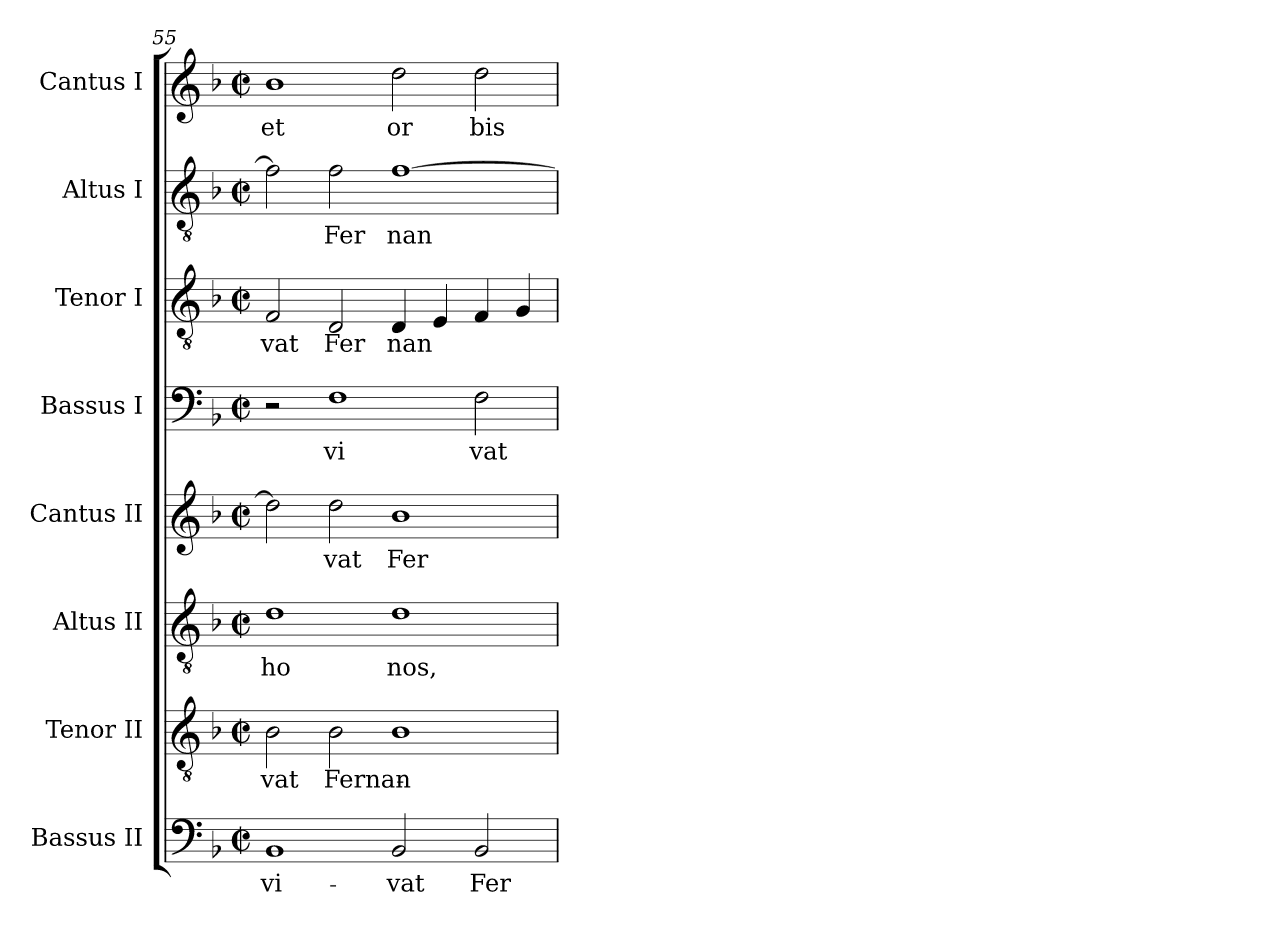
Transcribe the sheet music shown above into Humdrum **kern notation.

**kern	**text	**kern	**text	**kern	**text	**kern	**text	**kern	**text	**kern	**text	**kern	**text	**kern	**text
*part8	*part8	*part7	*part7	*part6	*part6	*part5	*part5	*part4	*part4	*part3	*part3	*part2	*part2	*part1	*part1
*staff8	*staff8	*staff7	*staff7	*staff6	*staff6	*staff5	*staff5	*staff4	*staff4	*staff3	*staff3	*staff2	*staff2	*staff1	*staff1
*I"Bassus II	*	*I"Tenor II	*	*I"Altus II	*	*I"Cantus II	*	*I"Bassus I	*	*I"Tenor I	*	*I"Altus I	*	*I"Cantus I	*
*clefF4	*	*clefGv2	*	*clefGv2	*	*clefG2	*	*clefF4	*	*clefGv2	*	*clefGv2	*	*clefG2	*
*k[b-]	*	*k[b-]	*	*k[b-]	*	*k[b-]	*	*k[b-]	*	*k[b-]	*	*k[b-]	*	*k[b-]	*
*F:	*	*F:	*	*F:	*	*F:	*	*F:	*	*F:	*	*F:	*	*F:	*
*M2/2	*	*M2/2	*	*M2/2	*	*M2/2	*	*M2/2	*	*M2/2	*	*M2/2	*	*M2/2	*
*met(c|)	*	*met(c|)	*	*met(c|)	*	*met(c|)	*	*met(c|)	*	*met(c|)	*	*met(c|)	*	*met(c|)	*
=55	=55	=55	=55	=55	=55	=55	=55	=55	=55	=55	=55	=55	=55	=55	=55
!	!LO:LY:b:cj	!	!LO:LY:b:cj	!	!LO:LY:b:cj	!	!	!	!	!	!LO:LY:b:cj	!	!	!	!LO:LY:b:cj
1BB-	vi-	2B-\	vat	1d	ho	2dd\]	.	2r	.	2F/	vat	2f\]	.	1b-	et
!	!	!	!LO:LY:b	!	!	!	!LO:LY:b:cj	!	!LO:LY:b:cj	!	!LO:LY:b:cj	!	!LO:LY:b:cj	!	!
.	.	2B-\	Fernan-	.	.	2dd\	vat	1F	vi	2D/	Fer	2f\	Fer	.	.
!	!LO:LY:b:cj	!	!	!	!LO:LY:b:cj	!	!LO:LY:b:cj	!	!	!	!LO:LY:b	!	!LO:LY:b	!	!LO:LY:b:cj
2BB-/	-vat	1B-	.	1d	nos,	1b-	Fer	.	.	4D/	nan	[>1f	nan	2dd\	or
.	.	.	.	.	.	.	.	.	.	4E/	.	.	.	.	.
!	!LO:LY:b:cj	!	!	!	!	!	!	!	!LO:LY:b:cj	!	!	!	!	!	!LO:LY:b:cj
2BB-/	Fer-	.	.	.	.	.	.	2F\	vat	4F/	.	.	.	2dd\	bis
.	.	.	.	.	.	.	.	.	.	4G/	.	.	.	.	.
=	=	=	=	=	=	=	=	=	=	=	=	=	=	=	=
*-	*-	*-	*-	*-	*-	*-	*-	*-	*-	*-	*-	*-	*-	*-	*-
